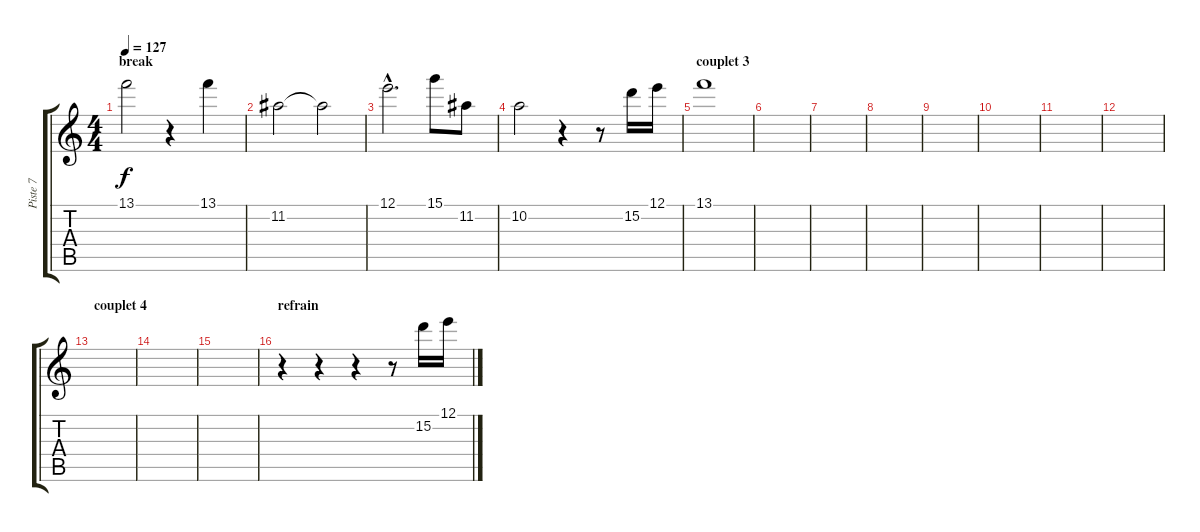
\track ("Piste 7" "Piste 7") {instrument distortionguitar}
\staff {score tabs}
\tuning (E4 B3 G3 D3 A2 E2) {hide}
\ts (4 4)
\section ("" "break")
\tempo 127
\clef g2
\ks c
13.1.2{dy f} r.4 13.1.4 |
11.2.2 11.2{t}.2 |
12.1{hac}.2{d} 15.1.8 11.2.8 |
10.2.2 r.4 r.8 15.2.16 12.1.16 |
\section ("" "couplet 3")
13.1.1{volume 3} |
|
|
|
|
|
|
|
\section ("" "couplet 4")
|
|
|
\section ("" "refrain")
r.4{volume 5} r.4 r.4 r.8 15.2.16 12.1.16
